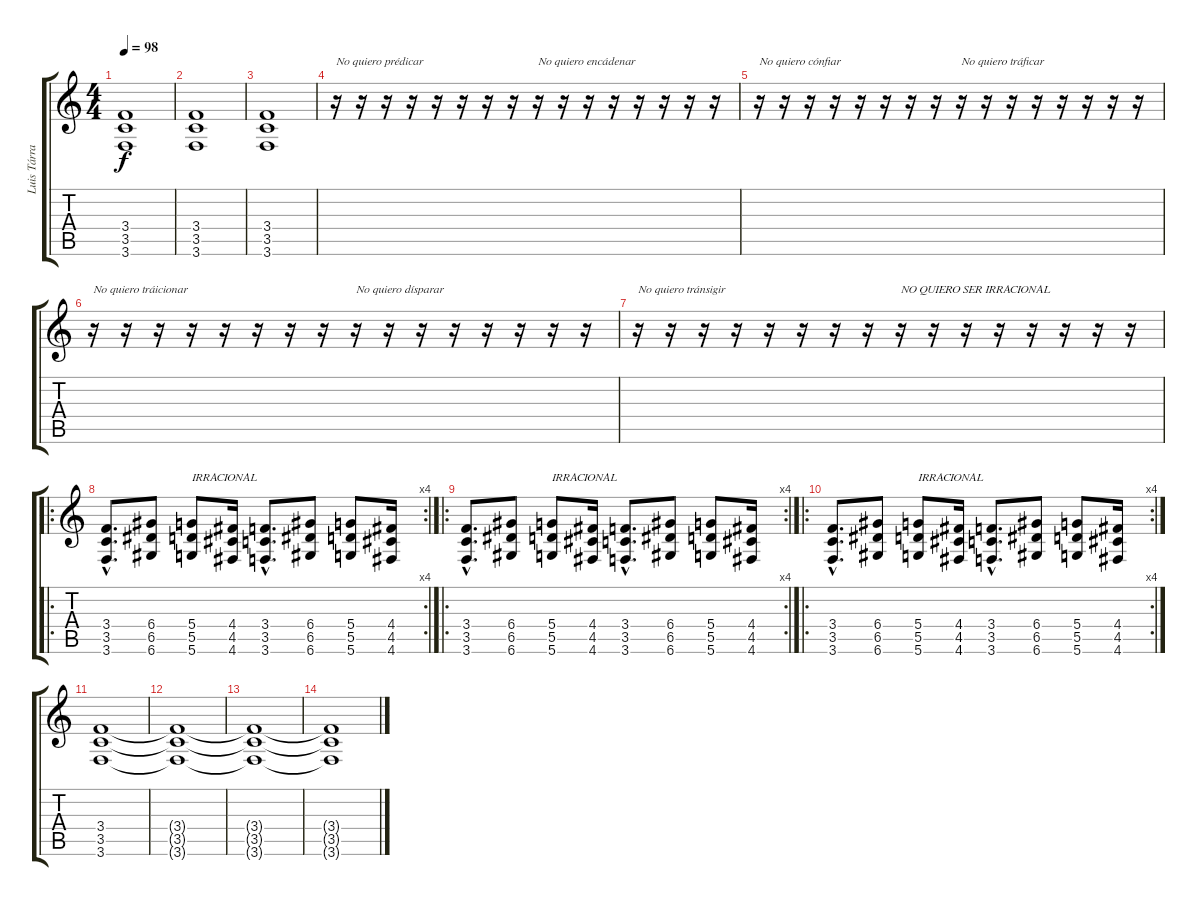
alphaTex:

\track ("Luis Tárraga" "Luis Tárra") {instrument distortionguitar}
\staff {score tabs}
\tuning (E4 B3 G3 D3 A2 D2) {hide}
\ts (4 4)
\tempo 98
\clef g2
\ks c
(3.4 3.5 3.6).1{dy f} |
(3.4 3.5 3.6).1 |
(3.4 3.5 3.6).1 |
r.16{txt "No quiero prédicar"} r.16 r.16 r.16 r.16 r.16 r.16 r.16 r.16{txt "No quiero encádenar"} r.16 r.16 r.16 r.16 r.16 r.16 r.16 |
r.16{txt "No quiero cónfiar"} r.16 r.16 r.16 r.16 r.16 r.16 r.16 r.16{txt "No quiero tráficar"} r.16 r.16 r.16 r.16 r.16 r.16 r.16 |
r.16{txt "No quiero tráicionar"} r.16 r.16 r.16 r.16 r.16 r.16 r.16 r.16{txt "No quiero dísparar"} r.16 r.16 r.16 r.16 r.16 r.16 r.16 |
r.16{txt "No quiero tránsigir"} r.16 r.16 r.16 r.16 r.16 r.16 r.16 r.16{txt "NO QUIERO SER IRRACIONAL"} r.16 r.16 r.16 r.16 r.16 r.16 r.16 |
\ro
\rc 4
(3.4{hac} 3.5{hac} 3.6{hac}).8{d} (6.4 6.5 6.6).8 (5.4 5.5 5.6).8{txt "IRRACIONAL"} (4.4 4.5 4.6).16 (3.4{hac} 3.5{hac} 3.6{hac}).8{d} (6.4 6.5 6.6).8 (5.4 5.5 5.6).8 (4.4 4.5 4.6).16 |
\ro
\rc 4
(3.4{hac} 3.5{hac} 3.6{hac}).8{d} (6.4 6.5 6.6).8 (5.4 5.5 5.6).8{txt "IRRACIONAL"} (4.4 4.5 4.6).16 (3.4{hac} 3.5{hac} 3.6{hac}).8{d} (6.4 6.5 6.6).8 (5.4 5.5 5.6).8 (4.4 4.5 4.6).16 |
\ro
\rc 4
(3.4{hac} 3.5{hac} 3.6{hac}).8{d} (6.4 6.5 6.6).8 (5.4 5.5 5.6).8{txt "IRRACIONAL"} (4.4 4.5 4.6).16 (3.4{hac} 3.5{hac} 3.6{hac}).8{d} (6.4 6.5 6.6).8 (5.4 5.5 5.6).8 (4.4 4.5 4.6).16 |
(3.4 3.5 3.6).1 |
(3.4{t} 3.5{t} 3.6{t}).1 |
(3.4{t} 3.5{t} 3.6{t}).1 |
(3.4{t} 3.5{t} 3.6{t}).1
